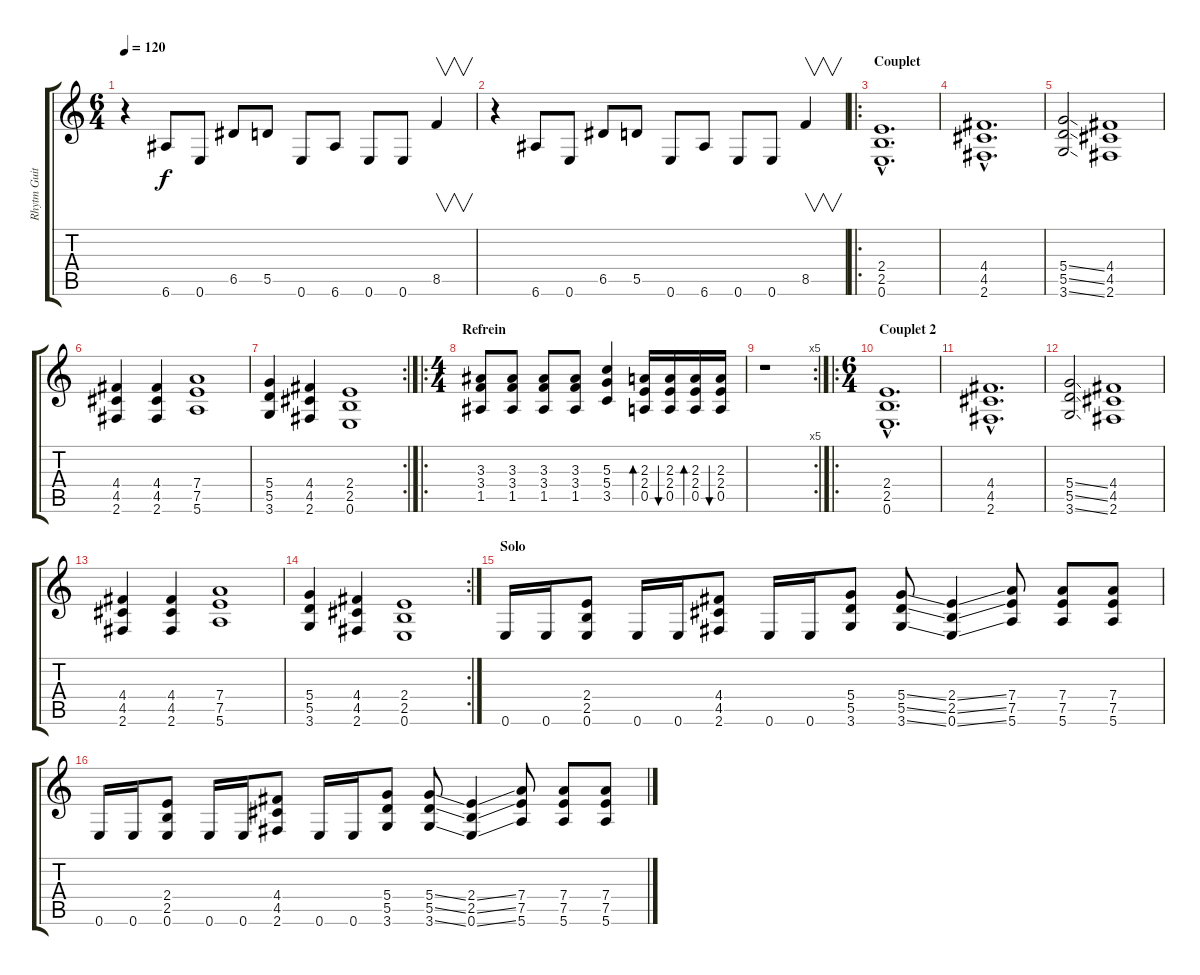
\track ("Rhytm Guitar" "Rhytm Guit") {instrument distortionguitar}
\staff {score tabs}
\tuning (E4 B3 G3 D3 A2 E2) {hide}
\ts (6 4)
\tempo 120
\clef g2
\ks c
r.4{dy f} 6.6.8 0.6.8 6.5.8 5.5.8 0.6.8 6.6.8 0.6.8 0.6.8 8.5.4{v} |
r.4 6.6.8 0.6.8 6.5.8 5.5.8 0.6.8 6.6.8 0.6.8 0.6.8 8.5.4{v} |
\ro
\section ("" "Couplet")
(2.4{hac} 2.5{hac} 0.6{hac}).1{d} |
(4.4{hac} 4.5{hac} 2.6{hac}).1{d} |
(5.4{ss} 5.5{ss} 3.6{ss}).2 (4.4 4.5 2.6).1 |
(4.4 4.5 2.6).4 (4.4 4.5 2.6).4 (7.4 7.5 5.6).1 |
\rc 2
(5.4 5.5 3.6).4 (4.4 4.5 2.6).4 (2.4 2.5 0.6).1 |
\ro
\ts (4 4)
\section ("" "Refrein")
(3.3 3.4 1.5).8 (3.3 3.4 1.5).8 (3.3 3.4 1.5).8 (3.3 3.4 1.5).8 (5.3 5.4 3.5).4 (2.3 2.4 0.5).16{bd 60} (2.3 2.4 0.5).16{bu 60} (2.3 2.4 0.5).16{bd 60} (2.3 2.4 0.5).16{bu 60} |
\rc 5
r.1 |
\ro
\ts (6 4)
\section ("" "Couplet 2")
(2.4{hac} 2.5{hac} 0.6{hac}).1{d} |
(4.4{hac} 4.5{hac} 2.6{hac}).1{d} |
(5.4{ss} 5.5{ss} 3.6{ss}).2 (4.4 4.5 2.6).1 |
(4.4 4.5 2.6).4 (4.4 4.5 2.6).4 (7.4 7.5 5.6).1 |
\rc 2
(5.4 5.5 3.6).4 (4.4 4.5 2.6).4 (2.4 2.5 0.6).1 |
\section ("" "Solo")
0.6.16 0.6.16 (2.4 2.5 0.6).8 0.6.16 0.6.16 (4.4 4.5 2.6).8 0.6.16 0.6.16 (5.4 5.5 3.6).8 (5.4{ss} 5.5{ss} 3.6{ss}).8 (2.4{ss} 2.5{ss} 0.6{ss}).4 (7.4 7.5 5.6).8 (7.4 7.5 5.6).8 (7.4 7.5 5.6).8 |
0.6.16 0.6.16 (2.4 2.5 0.6).8 0.6.16 0.6.16 (4.4 4.5 2.6).8 0.6.16 0.6.16 (5.4 5.5 3.6).8 (5.4{ss} 5.5{ss} 3.6{ss}).8 (2.4{ss} 2.5{ss} 0.6{ss}).4 (7.4 7.5 5.6).8 (7.4 7.5 5.6).8 (7.4 7.5 5.6).8
